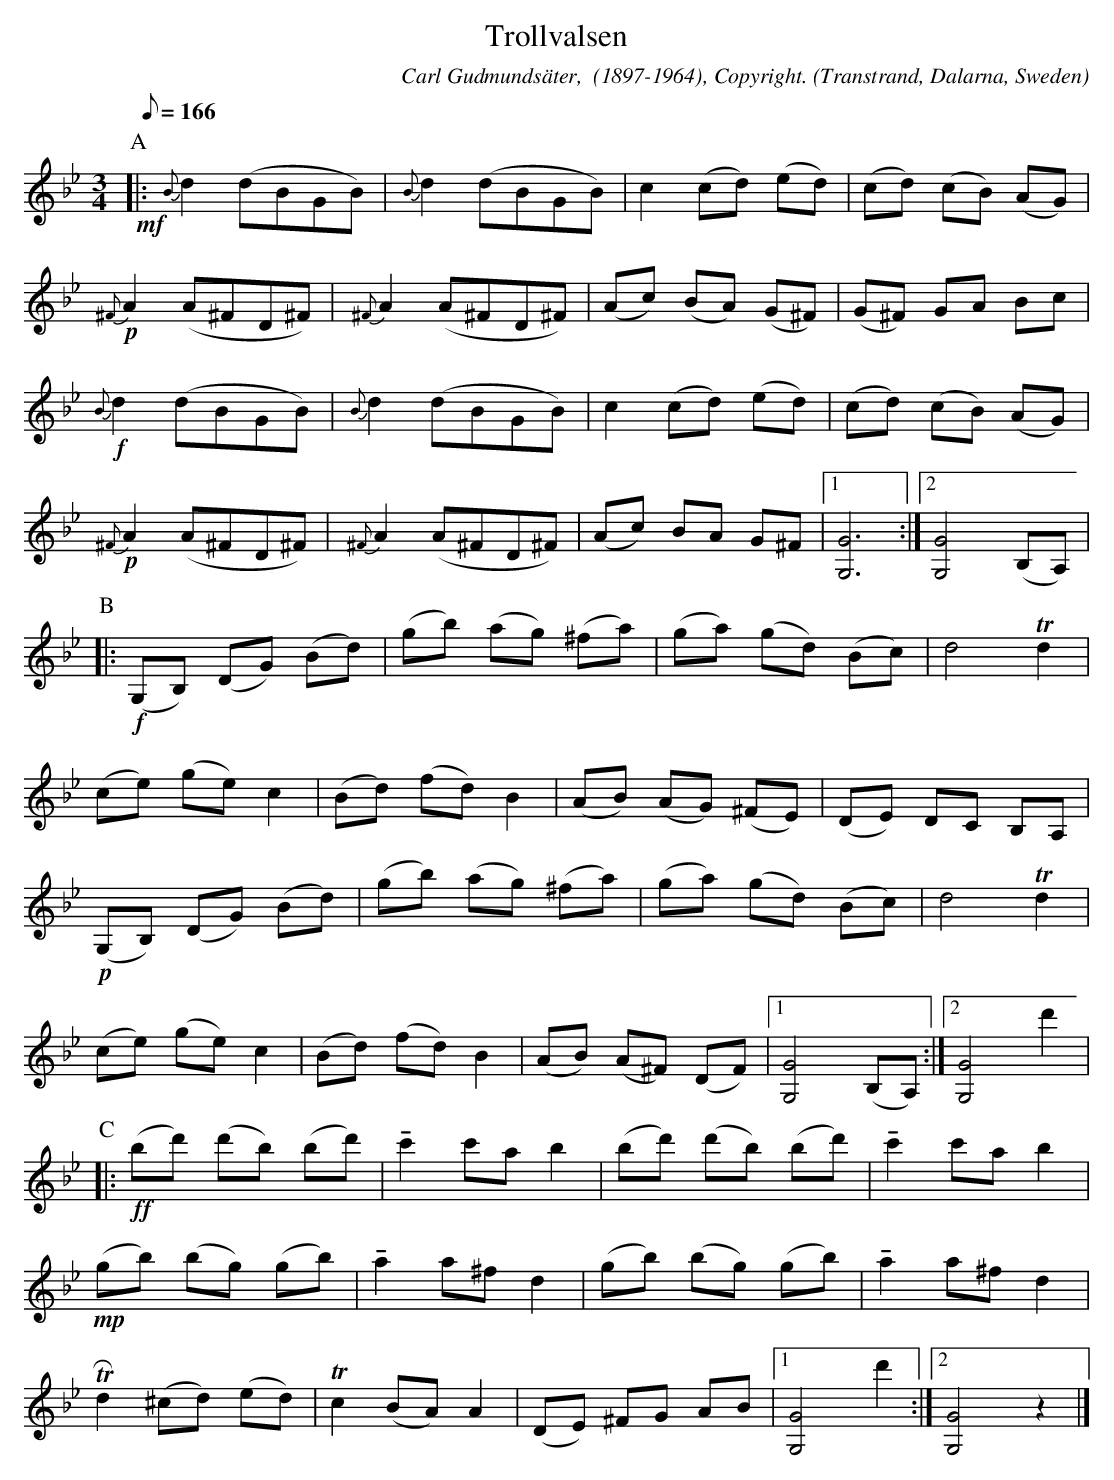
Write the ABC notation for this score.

X:1
T: Trollvalsen
O: Transtrand, Dalarna, Sweden
M: 3/4
C: Carl Gudmundsäter,  (1897-1964), Copyright.
Q:166 Allegro
K: Gm
P:A
+mf+ |: {B}d2 (dBGB) | {B}d2 (dBGB) | c2 (cd) (ed) | (cd) (cB) (AG) |
+p+ {^F}A2 (A^FD^F) | {^F}A2 (A^FD^F) | (Ac) (BA) (G^F) | (G^F) GA Bc |
+f+ {B}d2 (dBGB) | {B}d2 (dBGB) |  c2 (cd) (ed) | (cd) (cB) (AG) |
+p+ {^F}A2 (A^FD^F) | {^F}A2 (A^FD^F) | (Ac) BA G^F |1 [G6G,6] :|2 [G4G,4] (B,A,)|
P:B
|: +f+ (G,B,) (DG) (Bd) | (gb) (ag) (^fa) | (ga) (gd) (Bc) | d4 Td2 |
(ce) (ge) c2 | (Bd) (fd) B2 | (AB) (AG) (^FE) | (DE) DC B,A, |
+p+ (G,B,) (DG) (Bd) | (gb) (ag) (^fa) | (ga) (gd) (Bc) | d4 Td2 |
(ce) (ge) c2 | (Bd) (fd) B2 | (AB) (A^F) (DF) |1 [G4G,4] (B,A,) :|2 [G4G,4] d'2|
P:C
|: +ff+ (bd') (d'b) (bd') | !tenuto!c'2 c'a b2 | (bd') (d'b) (bd') | !tenuto! c'2 c'a b2 |
+mp+ (gb) (bg) (gb) | !tenuto! a2 a^f d2 | (gb) (bg) (gb) | !tenuto! a2 a^f d2 |
TRd2 (^cd) (ed) | Tc2 (BA) A2 | (DE) ^FG AB |1 [G4G,4] d'2 :|2 [G4G,4] z2 |]
